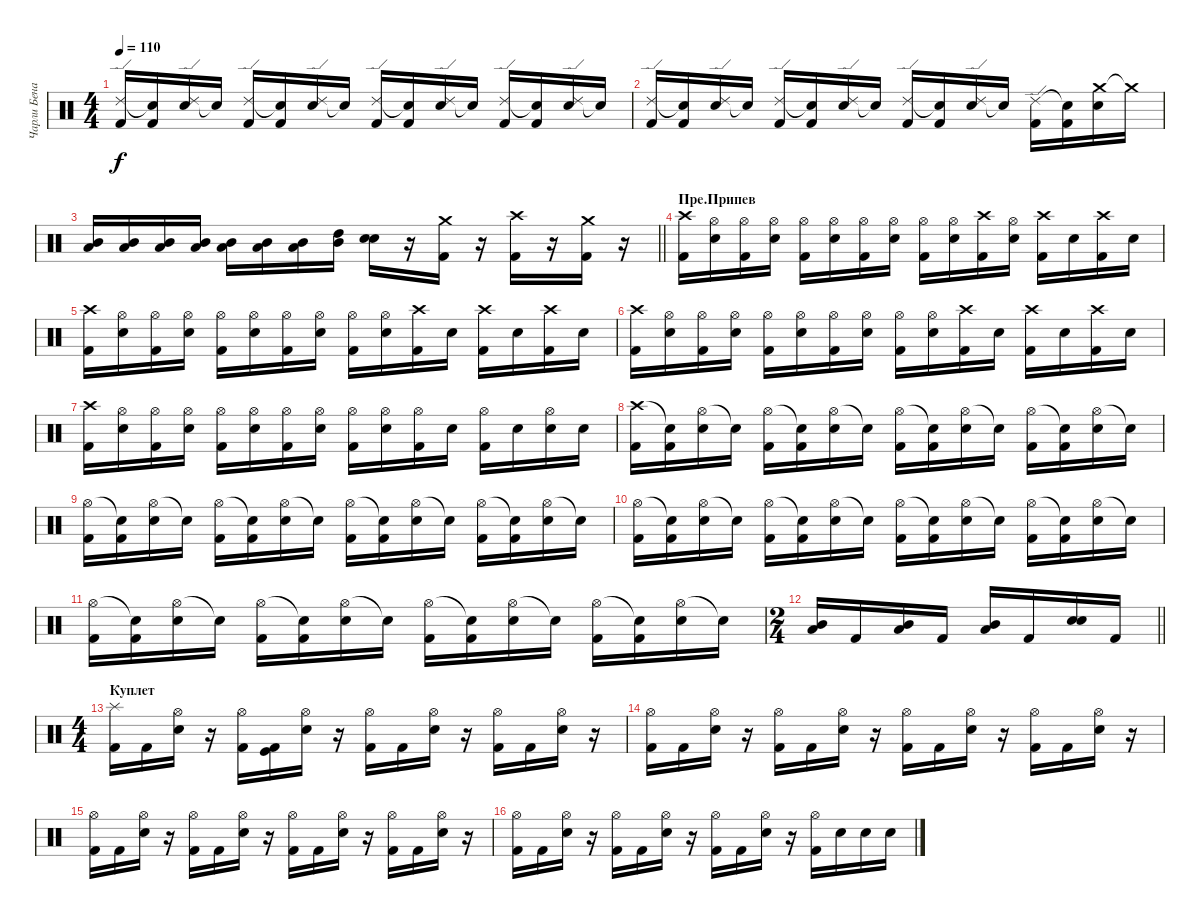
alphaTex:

\track ("Чарли Бенанте" "Чарли Бена") {instrument percussion}
\staff {score}
\articulation defaults
\ts (4 4)
\tempo 110
\clef neutral
\ks c
("Ride (edge) 2" "Kick (hit) 2").16{dy f} ("Snare (hit)"{t} "Kick (hit) 2").16 ("Ride (edge) 2" "Electric Snare (hit)").16 "Snare (hit)"{t}.16 ("Ride (edge) 2" "Kick (hit) 2").16 ("Snare (hit)"{t} "Kick (hit) 2").16 ("Ride (edge) 2" "Electric Snare (hit)").16 "Snare (hit)"{t}.16 ("Ride (edge) 2" "Kick (hit) 2").16 ("Snare (hit)"{t} "Kick (hit) 2").16 ("Ride (edge) 2" "Electric Snare (hit)").16 "Snare (hit)"{t}.16 ("Ride (edge) 2" "Kick (hit) 2").16 ("Snare (hit)"{t} "Kick (hit) 2").16 ("Ride (edge) 2" "Electric Snare (hit)").16 "Snare (hit)"{t}.16 |
("Ride (edge) 2" "Kick (hit) 2").16 ("Snare (hit)"{t} "Kick (hit) 2").16 ("Ride (edge) 2" "Electric Snare (hit)").16 "Snare (hit)"{t}.16 ("Ride (edge) 2" "Kick (hit) 2").16 ("Snare (hit)"{t} "Kick (hit) 2").16 ("Ride (edge) 2" "Electric Snare (hit)").16 "Snare (hit)"{t}.16 ("Ride (edge) 2" "Kick (hit) 2").16 ("Snare (hit)"{t} "Kick (hit) 2").16 ("Ride (edge) 2" "Electric Snare (hit)").16 "Snare (hit)"{t}.16 ("Ride (edge) 2" "Kick (hit) 2").16 ("Snare (hit)"{t} "Kick (hit) 2").16 ("Crash medium (hit)" "Electric Snare (hit)").16 "Crash medium (hit)"{t}.16 |
\barLineRight lightlight
("Low Tom (hit)" "Mid Tom (hit)").16 ("Low Tom (hit)" "Mid Tom (hit)").16 ("Low Tom (hit)" "Mid Tom (hit)").16 ("Low Tom (hit)" "Mid Tom (hit)").16 ("Low Tom (hit)" "Mid Tom (hit)").16 ("Low Tom (hit)" "Mid Tom (hit)").16 ("Low Tom (hit)" "Mid Tom (hit)").16 ("Mid Tom (hit)" "High Tom (hit)").16 ("Electric Snare (hit)" "Snare (hit) 2").16 r.16 ("Crash medium (hit)" "Kick (hit) 2").16 r.16 ("Crash high (hit)" "Kick (hit) 2").16 r.16 ("Crash medium (hit)" "Kick (hit) 2").16 r.16 |
\section ("" "Пре.Припев")
("Crash high (hit)" "Kick (hit) 2").16 ("Hi-Hat (open)" "Electric Snare (hit)").16 ("Hi-Hat (open)" "Kick (hit) 2").16 ("Hi-Hat (open)" "Electric Snare (hit)").16 ("Hi-Hat (open)" "Kick (hit) 2").16 ("Hi-Hat (open)" "Electric Snare (hit)").16 ("Hi-Hat (open)" "Kick (hit) 2").16 ("Hi-Hat (open)" "Electric Snare (hit)").16 ("Hi-Hat (open)" "Kick (hit) 2").16 ("Hi-Hat (open)" "Electric Snare (hit)").16 ("Crash high (hit)" "Kick (hit) 2").16 ("Hi-Hat (open)" "Electric Snare (hit)").16 ("Crash high (hit)" "Kick (hit) 2").16 "Electric Snare (hit)".16 ("Crash high (hit)" "Kick (hit) 2").16 "Electric Snare (hit)".16 |
("Crash high (hit)" "Kick (hit) 2").16 ("Hi-Hat (open)" "Electric Snare (hit)").16 ("Hi-Hat (open)" "Kick (hit) 2").16 ("Hi-Hat (open)" "Electric Snare (hit)").16 ("Hi-Hat (open)" "Kick (hit) 2").16 ("Hi-Hat (open)" "Electric Snare (hit)").16 ("Hi-Hat (open)" "Kick (hit) 2").16 ("Hi-Hat (open)" "Electric Snare (hit)").16 ("Hi-Hat (open)" "Kick (hit) 2").16 ("Hi-Hat (open)" "Electric Snare (hit)").16 ("Crash high (hit)" "Kick (hit) 2").16 "Electric Snare (hit)".16 ("Crash high (hit)" "Kick (hit) 2").16 "Electric Snare (hit)".16 ("Crash high (hit)" "Kick (hit) 2").16 "Electric Snare (hit)".16 |
("Crash high (hit)" "Kick (hit) 2").16 ("Hi-Hat (open)" "Electric Snare (hit)").16 ("Hi-Hat (open)" "Kick (hit) 2").16 ("Hi-Hat (open)" "Electric Snare (hit)").16 ("Hi-Hat (open)" "Kick (hit) 2").16 ("Hi-Hat (open)" "Electric Snare (hit)").16 ("Hi-Hat (open)" "Kick (hit) 2").16 ("Hi-Hat (open)" "Electric Snare (hit)").16 ("Hi-Hat (open)" "Kick (hit) 2").16 ("Hi-Hat (open)" "Electric Snare (hit)").16 ("Crash high (hit)" "Kick (hit) 2").16 "Electric Snare (hit)".16 ("Crash high (hit)" "Kick (hit) 2").16 "Electric Snare (hit)".16 ("Crash high (hit)" "Kick (hit) 2").16 "Electric Snare (hit)".16 |
("Crash high (hit)" "Kick (hit) 2").16 ("Hi-Hat (open)" "Electric Snare (hit)").16 ("Hi-Hat (open)" "Kick (hit) 2").16 ("Hi-Hat (open)" "Electric Snare (hit)").16 ("Hi-Hat (open)" "Kick (hit) 2").16 ("Hi-Hat (open)" "Electric Snare (hit)").16 ("Hi-Hat (open)" "Kick (hit) 2").16 ("Hi-Hat (open)" "Electric Snare (hit)").16 ("Hi-Hat (open)" "Kick (hit) 2").16 ("Hi-Hat (open)" "Electric Snare (hit)").16 ("Hi-Hat (open)" "Kick (hit) 2").16 "Electric Snare (hit)".16 ("Hi-Hat (open)" "Kick (hit) 2").16 "Electric Snare (hit)".16 ("Hi-Hat (open)" "Electric Snare (hit)").16 "Electric Snare (hit)".16 |
("Crash high (hit)" "Kick (hit) 2").16 ("Snare (hit)"{t} "Kick (hit) 2").16 ("Hi-Hat (open)" "Electric Snare (hit)").16 "Snare (hit)"{t}.16 ("Hi-Hat (open)" "Kick (hit) 2").16 ("Snare (hit)"{t} "Kick (hit) 2").16 ("Hi-Hat (open)" "Electric Snare (hit)").16 "Snare (hit)"{t}.16 ("Hi-Hat (open)" "Kick (hit) 2").16 ("Snare (hit)"{t} "Kick (hit) 2").16 ("Hi-Hat (open)" "Electric Snare (hit)").16 "Snare (hit)"{t}.16 ("Hi-Hat (open)" "Kick (hit) 2").16 ("Snare (hit)"{t} "Kick (hit) 2").16 ("Hi-Hat (open)" "Electric Snare (hit)").16 "Snare (hit)"{t}.16 |
("Hi-Hat (open)" "Kick (hit) 2").16 ("Snare (hit)"{t} "Kick (hit) 2").16 ("Hi-Hat (open)" "Electric Snare (hit)").16 "Snare (hit)"{t}.16 ("Hi-Hat (open)" "Kick (hit) 2").16 ("Snare (hit)"{t} "Kick (hit) 2").16 ("Hi-Hat (open)" "Electric Snare (hit)").16 "Snare (hit)"{t}.16 ("Hi-Hat (open)" "Kick (hit) 2").16 ("Snare (hit)"{t} "Kick (hit) 2").16 ("Hi-Hat (open)" "Electric Snare (hit)").16 "Snare (hit)"{t}.16 ("Hi-Hat (open)" "Kick (hit) 2").16 ("Snare (hit)"{t} "Kick (hit) 2").16 ("Hi-Hat (open)" "Electric Snare (hit)").16 "Snare (hit)"{t}.16 |
("Hi-Hat (open)" "Kick (hit) 2").16 ("Snare (hit)"{t} "Kick (hit) 2").16 ("Hi-Hat (open)" "Electric Snare (hit)").16 "Snare (hit)"{t}.16 ("Hi-Hat (open)" "Kick (hit) 2").16 ("Snare (hit)"{t} "Kick (hit) 2").16 ("Hi-Hat (open)" "Electric Snare (hit)").16 "Snare (hit)"{t}.16 ("Hi-Hat (open)" "Kick (hit) 2").16 ("Snare (hit)"{t} "Kick (hit) 2").16 ("Hi-Hat (open)" "Electric Snare (hit)").16 "Snare (hit)"{t}.16 ("Hi-Hat (open)" "Kick (hit) 2").16 ("Snare (hit)"{t} "Kick (hit) 2").16 ("Hi-Hat (open)" "Electric Snare (hit)").16 "Snare (hit)"{t}.16 |
("Hi-Hat (open)" "Kick (hit) 2").16 ("Snare (hit)"{t} "Kick (hit) 2").16 ("Hi-Hat (open)" "Electric Snare (hit)").16 "Snare (hit)"{t}.16 ("Hi-Hat (open)" "Kick (hit) 2").16 ("Snare (hit)"{t} "Kick (hit) 2").16 ("Hi-Hat (open)" "Electric Snare (hit)").16 "Snare (hit)"{t}.16 ("Hi-Hat (open)" "Kick (hit) 2").16 ("Snare (hit)"{t} "Kick (hit) 2").16 ("Hi-Hat (open)" "Electric Snare (hit)").16 "Snare (hit)"{t}.16 ("Hi-Hat (open)" "Kick (hit) 2").16 ("Snare (hit)"{t} "Kick (hit) 2").16 ("Hi-Hat (open)" "Electric Snare (hit)").16 "Snare (hit)"{t}.16 |
\ts (2 4)
\barLineRight lightlight
("Low Tom (hit)" "Mid Tom (hit)").16 "Kick (hit) 2".16 ("Low Tom (hit)" "Mid Tom (hit)").16 "Kick (hit) 2".16 ("Low Tom (hit)" "Mid Tom (hit)").16 "Kick (hit) 2".16 ("Snare (hit) 2" "Electric Snare (hit)").16 "Kick (hit) 2".16 |
\ts (4 4)
\section ("" "Куплет")
("Splash (hit)" "Kick (hit) 2").16 "Kick (hit) 2".16 ("Hi-Hat (open)" "Electric Snare (hit)").16 r.16 ("Hi-Hat (open)" "Kick (hit) 2").16 ("Kick (hit)" "Kick (hit) 2").16 ("Hi-Hat (open)" "Electric Snare (hit)").16 r.16 ("Hi-Hat (open)" "Kick (hit) 2").16 "Kick (hit) 2".16 ("Hi-Hat (open)" "Electric Snare (hit)").16 r.16 ("Hi-Hat (open)" "Kick (hit) 2").16 "Kick (hit) 2".16 ("Hi-Hat (open)" "Electric Snare (hit)").16 r.16 |
("Hi-Hat (open)" "Kick (hit) 2").16 "Kick (hit) 2".16 ("Hi-Hat (open)" "Electric Snare (hit)").16 r.16 ("Hi-Hat (open)" "Kick (hit) 2").16 "Kick (hit) 2".16 ("Hi-Hat (open)" "Electric Snare (hit)").16 r.16 ("Hi-Hat (open)" "Kick (hit) 2").16 "Kick (hit) 2".16 ("Hi-Hat (open)" "Electric Snare (hit)").16 r.16 ("Hi-Hat (open)" "Kick (hit) 2").16 "Kick (hit) 2".16 ("Hi-Hat (open)" "Electric Snare (hit)").16 r.16 |
("Hi-Hat (open)" "Kick (hit) 2").16 "Kick (hit) 2".16 ("Hi-Hat (open)" "Electric Snare (hit)").16 r.16 ("Hi-Hat (open)" "Kick (hit) 2").16 "Kick (hit) 2".16 ("Hi-Hat (open)" "Electric Snare (hit)").16 r.16 ("Hi-Hat (open)" "Kick (hit) 2").16 "Kick (hit) 2".16 ("Hi-Hat (open)" "Electric Snare (hit)").16 r.16 ("Hi-Hat (open)" "Kick (hit) 2").16 "Kick (hit) 2".16 ("Hi-Hat (open)" "Electric Snare (hit)").16 r.16 |
("Hi-Hat (open)" "Kick (hit) 2").16 "Kick (hit) 2".16 ("Hi-Hat (open)" "Electric Snare (hit)").16 r.16 ("Hi-Hat (open)" "Kick (hit) 2").16 "Kick (hit) 2".16 ("Hi-Hat (open)" "Electric Snare (hit)").16 r.16 ("Hi-Hat (open)" "Kick (hit) 2").16 "Kick (hit) 2".16 ("Hi-Hat (open)" "Electric Snare (hit)").16 r.16 ("Hi-Hat (open)" "Kick (hit) 2").16 "Electric Snare (hit)".16 "Snare (hit) 2".16 "Electric Snare (hit)".16
